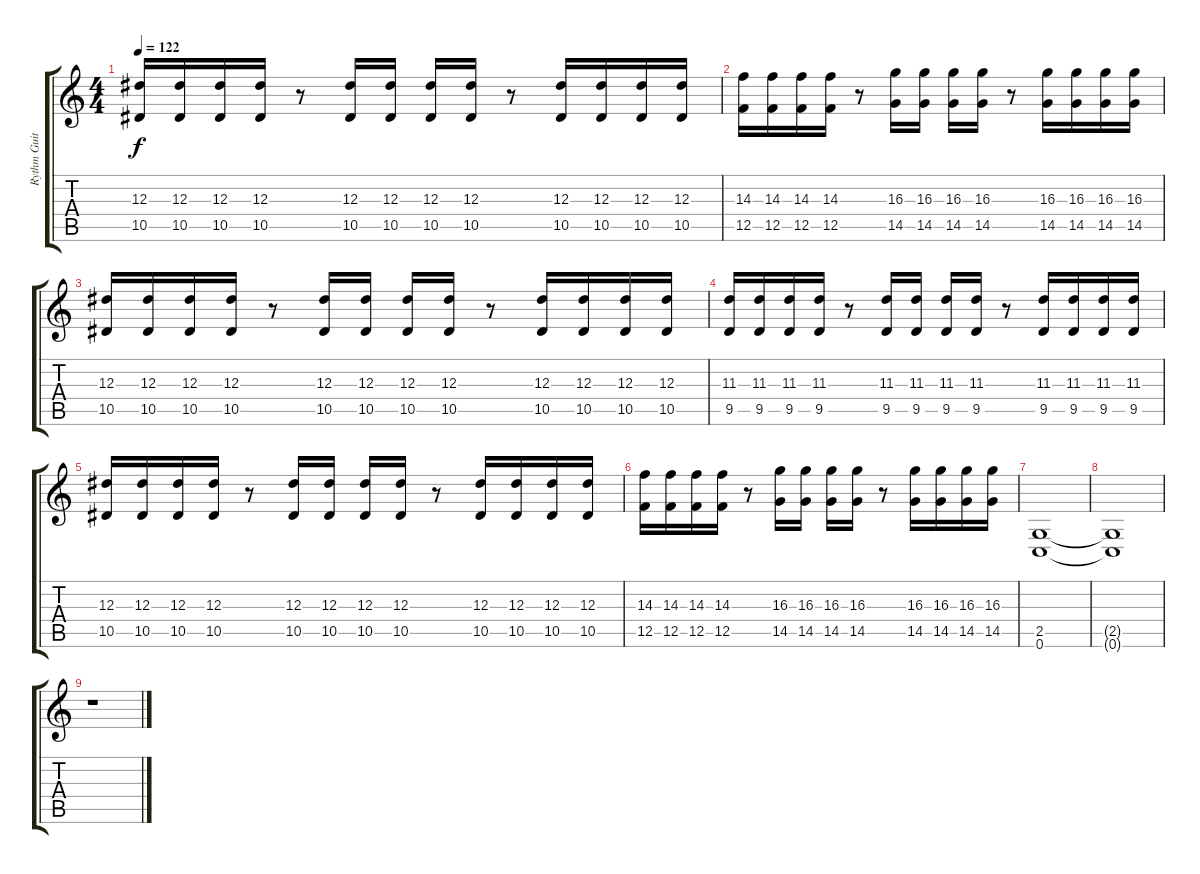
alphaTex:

\track ("Rythm Guitar (Right)" "Rythm Guit") {instrument distortionguitar}
\staff {score tabs}
\tuning (C4 G3 Eb3 Bb2 F2 C2) {hide}
\ts (4 4)
\tempo 122
\clef g2
\ks c
(12.3 10.5).16{dy f} (12.3 10.5).16 (12.3 10.5).16 (12.3 10.5).16 r.8 (12.3 10.5).16 (12.3 10.5).16 (12.3 10.5).16 (12.3 10.5).16 r.8 (12.3 10.5).16 (12.3 10.5).16 (12.3 10.5).16 (12.3 10.5).16 |
(14.3 12.5).16 (14.3 12.5).16 (14.3 12.5).16 (14.3 12.5).16 r.8 (16.3 14.5).16 (16.3 14.5).16 (16.3 14.5).16 (16.3 14.5).16 r.8 (16.3 14.5).16 (16.3 14.5).16 (16.3 14.5).16 (16.3 14.5).16 |
(12.3 10.5).16 (12.3 10.5).16 (12.3 10.5).16 (12.3 10.5).16 r.8 (12.3 10.5).16 (12.3 10.5).16 (12.3 10.5).16 (12.3 10.5).16 r.8 (12.3 10.5).16 (12.3 10.5).16 (12.3 10.5).16 (12.3 10.5).16 |
(11.3 9.5).16 (11.3 9.5).16 (11.3 9.5).16 (11.3 9.5).16 r.8 (11.3 9.5).16 (11.3 9.5).16 (11.3 9.5).16 (11.3 9.5).16 r.8 (11.3 9.5).16 (11.3 9.5).16 (11.3 9.5).16 (11.3 9.5).16 |
(12.3 10.5).16 (12.3 10.5).16 (12.3 10.5).16 (12.3 10.5).16 r.8 (12.3 10.5).16 (12.3 10.5).16 (12.3 10.5).16 (12.3 10.5).16 r.8 (12.3 10.5).16 (12.3 10.5).16 (12.3 10.5).16 (12.3 10.5).16 |
(14.3 12.5).16 (14.3 12.5).16 (14.3 12.5).16 (14.3 12.5).16 r.8 (16.3 14.5).16 (16.3 14.5).16 (16.3 14.5).16 (16.3 14.5).16 r.8 (16.3 14.5).16 (16.3 14.5).16 (16.3 14.5).16 (16.3 14.5).16 |
(2.5 0.6).1 |
(2.5{t} 0.6{t}).1 |
r.1
